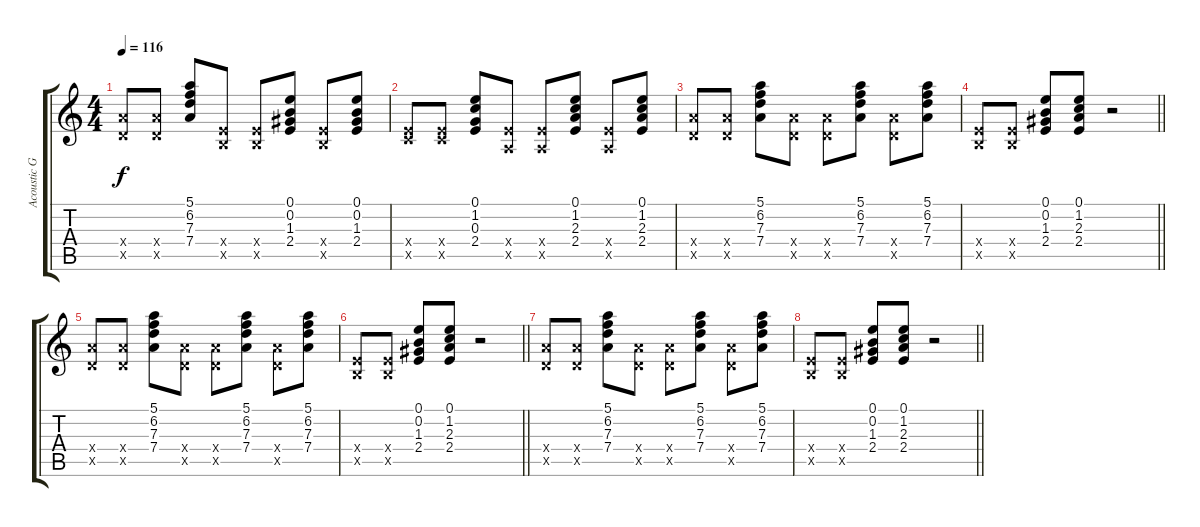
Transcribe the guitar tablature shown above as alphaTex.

\track ("Acoustic Guitar" "Acoustic G") {instrument acousticguitarnylon}
\staff {score tabs}
\tuning (E4 B3 G3 D3 A2 E2) {hide}
\ts (4 4)
\tempo 116
\clef g2
\ks c
(7.4{x} 5.5{x}).8{dy f} (7.4{x} 5.5{x}).8 (5.1 6.2 7.3 7.4).8 (2.4{x} 2.5{x}).8 (2.4{x} 2.5{x}).8 (0.1 0.2 1.3 2.4).8 (2.4{x} 2.5{x}).8 (0.1 0.2 1.3 2.4).8 |
(2.4{x} 3.5{x}).8 (2.4{x} 3.5{x}).8 (0.1 1.2 0.3 2.4).8 (2.4{x} 0.5{x}).8 (2.4{x} 0.5{x}).8 (0.1 1.2 2.3 2.4).8 (2.4{x} 0.5{x}).8 (0.1 1.2 2.3 2.4).8 |
(7.4{x} 5.5{x}).8 (7.4{x} 5.5{x}).8 (5.1 6.2 7.3 7.4).8 (7.4{x} 5.5{x}).8 (7.4{x} 5.5{x}).8 (5.1 6.2 7.3 7.4).8 (7.4{x} 5.5{x}).8 (5.1 6.2 7.3 7.4).8 |
\barLineRight lightlight
(2.4{x} 2.5{x}).8 (2.4{x} 2.5{x}).8 (0.1 0.2 1.3 2.4).8 (0.1 1.2 2.3 2.4).8 r.2 |
(7.4{x} 5.5{x}).8 (7.4{x} 5.5{x}).8 (5.1 6.2 7.3 7.4).8 (7.4{x} 5.5{x}).8 (7.4{x} 5.5{x}).8 (5.1 6.2 7.3 7.4).8 (7.4{x} 5.5{x}).8 (5.1 6.2 7.3 7.4).8 |
\barLineRight lightlight
(2.4{x} 2.5{x}).8 (2.4{x} 2.5{x}).8 (0.1 0.2 1.3 2.4).8 (0.1 1.2 2.3 2.4).8 r.2 |
(7.4{x} 5.5{x}).8 (7.4{x} 5.5{x}).8 (5.1 6.2 7.3 7.4).8 (7.4{x} 5.5{x}).8 (7.4{x} 5.5{x}).8 (5.1 6.2 7.3 7.4).8 (7.4{x} 5.5{x}).8 (5.1 6.2 7.3 7.4).8 |
\barLineRight lightlight
(2.4{x} 2.5{x}).8 (2.4{x} 2.5{x}).8 (0.1 0.2 1.3 2.4).8 (0.1 1.2 2.3 2.4).8 r.2
